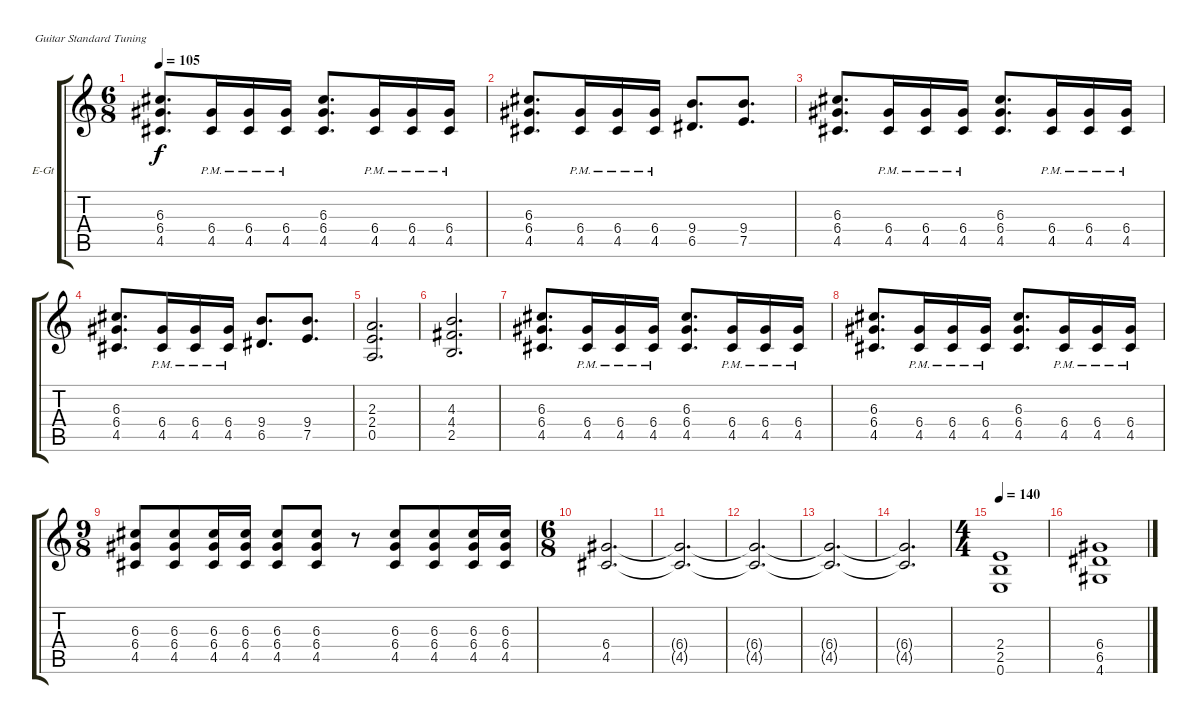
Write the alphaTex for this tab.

\defaultSystemsLayout 4
\bracketExtendMode groupsimilarinstruments
\firstSystemTrackNameOrientation horizontal
\otherSystemsTrackNameOrientation horizontal
\track ("Herman Frank" "E-Gt") {instrument distortionguitar}
\staff {score tabs}
\tuning (E4 B3 G3 D3 A2 E2)
\ts (6 8)
\tempo 105
\clef g2
\ks c
(6.3 6.4 4.5).8{d dy f} (6.4{pm} 4.5{pm}).16 (6.4{pm} 4.5{pm}).16 (6.4{pm} 4.5{pm}).16 (6.3 6.4 4.5).8{d} (6.4{pm} 4.5{pm}).16 (6.4{pm} 4.5{pm}).16 (6.4{pm} 4.5{pm}).16 |
(6.3 6.4 4.5).8{d} (6.4{pm} 4.5{pm}).16 (6.4{pm} 4.5{pm}).16 (6.4{pm} 4.5{pm}).16 (9.4 6.5).8{d} (9.4 7.5).8{d} |
(6.3 6.4 4.5).8{d} (6.4{pm} 4.5{pm}).16 (6.4{pm} 4.5{pm}).16 (6.4{pm} 4.5{pm}).16 (6.3 6.4 4.5).8{d} (6.4{pm} 4.5{pm}).16 (6.4{pm} 4.5{pm}).16 (6.4{pm} 4.5{pm}).16 |
(6.3 6.4 4.5).8{d} (6.4{pm} 4.5{pm}).16 (6.4{pm} 4.5{pm}).16 (6.4{pm} 4.5{pm}).16 (9.4 6.5).8{d} (9.4 7.5).8{d} |
(2.3 2.4 0.5).2{d} |
(4.3 4.4 2.5).2{d} |
(6.3 6.4 4.5).8{d} (6.4{pm} 4.5{pm}).16 (6.4{pm} 4.5{pm}).16 (6.4{pm} 4.5{pm}).16 (6.3 6.4 4.5).8{d} (6.4{pm} 4.5{pm}).16 (6.4{pm} 4.5{pm}).16 (6.4{pm} 4.5{pm}).16 |
(6.3 6.4 4.5).8{d} (6.4{pm} 4.5{pm}).16 (6.4{pm} 4.5{pm}).16 (6.4{pm} 4.5{pm}).16 (6.3 6.4 4.5).8{d} (6.4{pm} 4.5{pm}).16 (6.4{pm} 4.5{pm}).16 (6.4{pm} 4.5{pm}).16 |
\ts (9 8)
(6.3 6.4 4.5).8 (6.3 6.4 4.5).8 (6.3 6.4 4.5).16 (6.3 6.4 4.5).16 (6.3 6.4 4.5).8 (6.3 6.4 4.5).8 r.8 (6.3 6.4 4.5).8 (6.3 6.4 4.5).8 (6.3 6.4 4.5).16 (6.3 6.4 4.5).16 |
\ts (6 8)
(6.4 4.5).2{d} |
(6.4{t} 4.5{t}).2{d} |
(6.4{t} 4.5{t}).2{d} |
(6.4{t} 4.5{t}).2{d} |
(6.4{t} 4.5{t}).2{d} |
\ts (4 4)
\tempo 140
(2.4 2.5 0.6).1 |
(6.4 6.5 4.6).1
